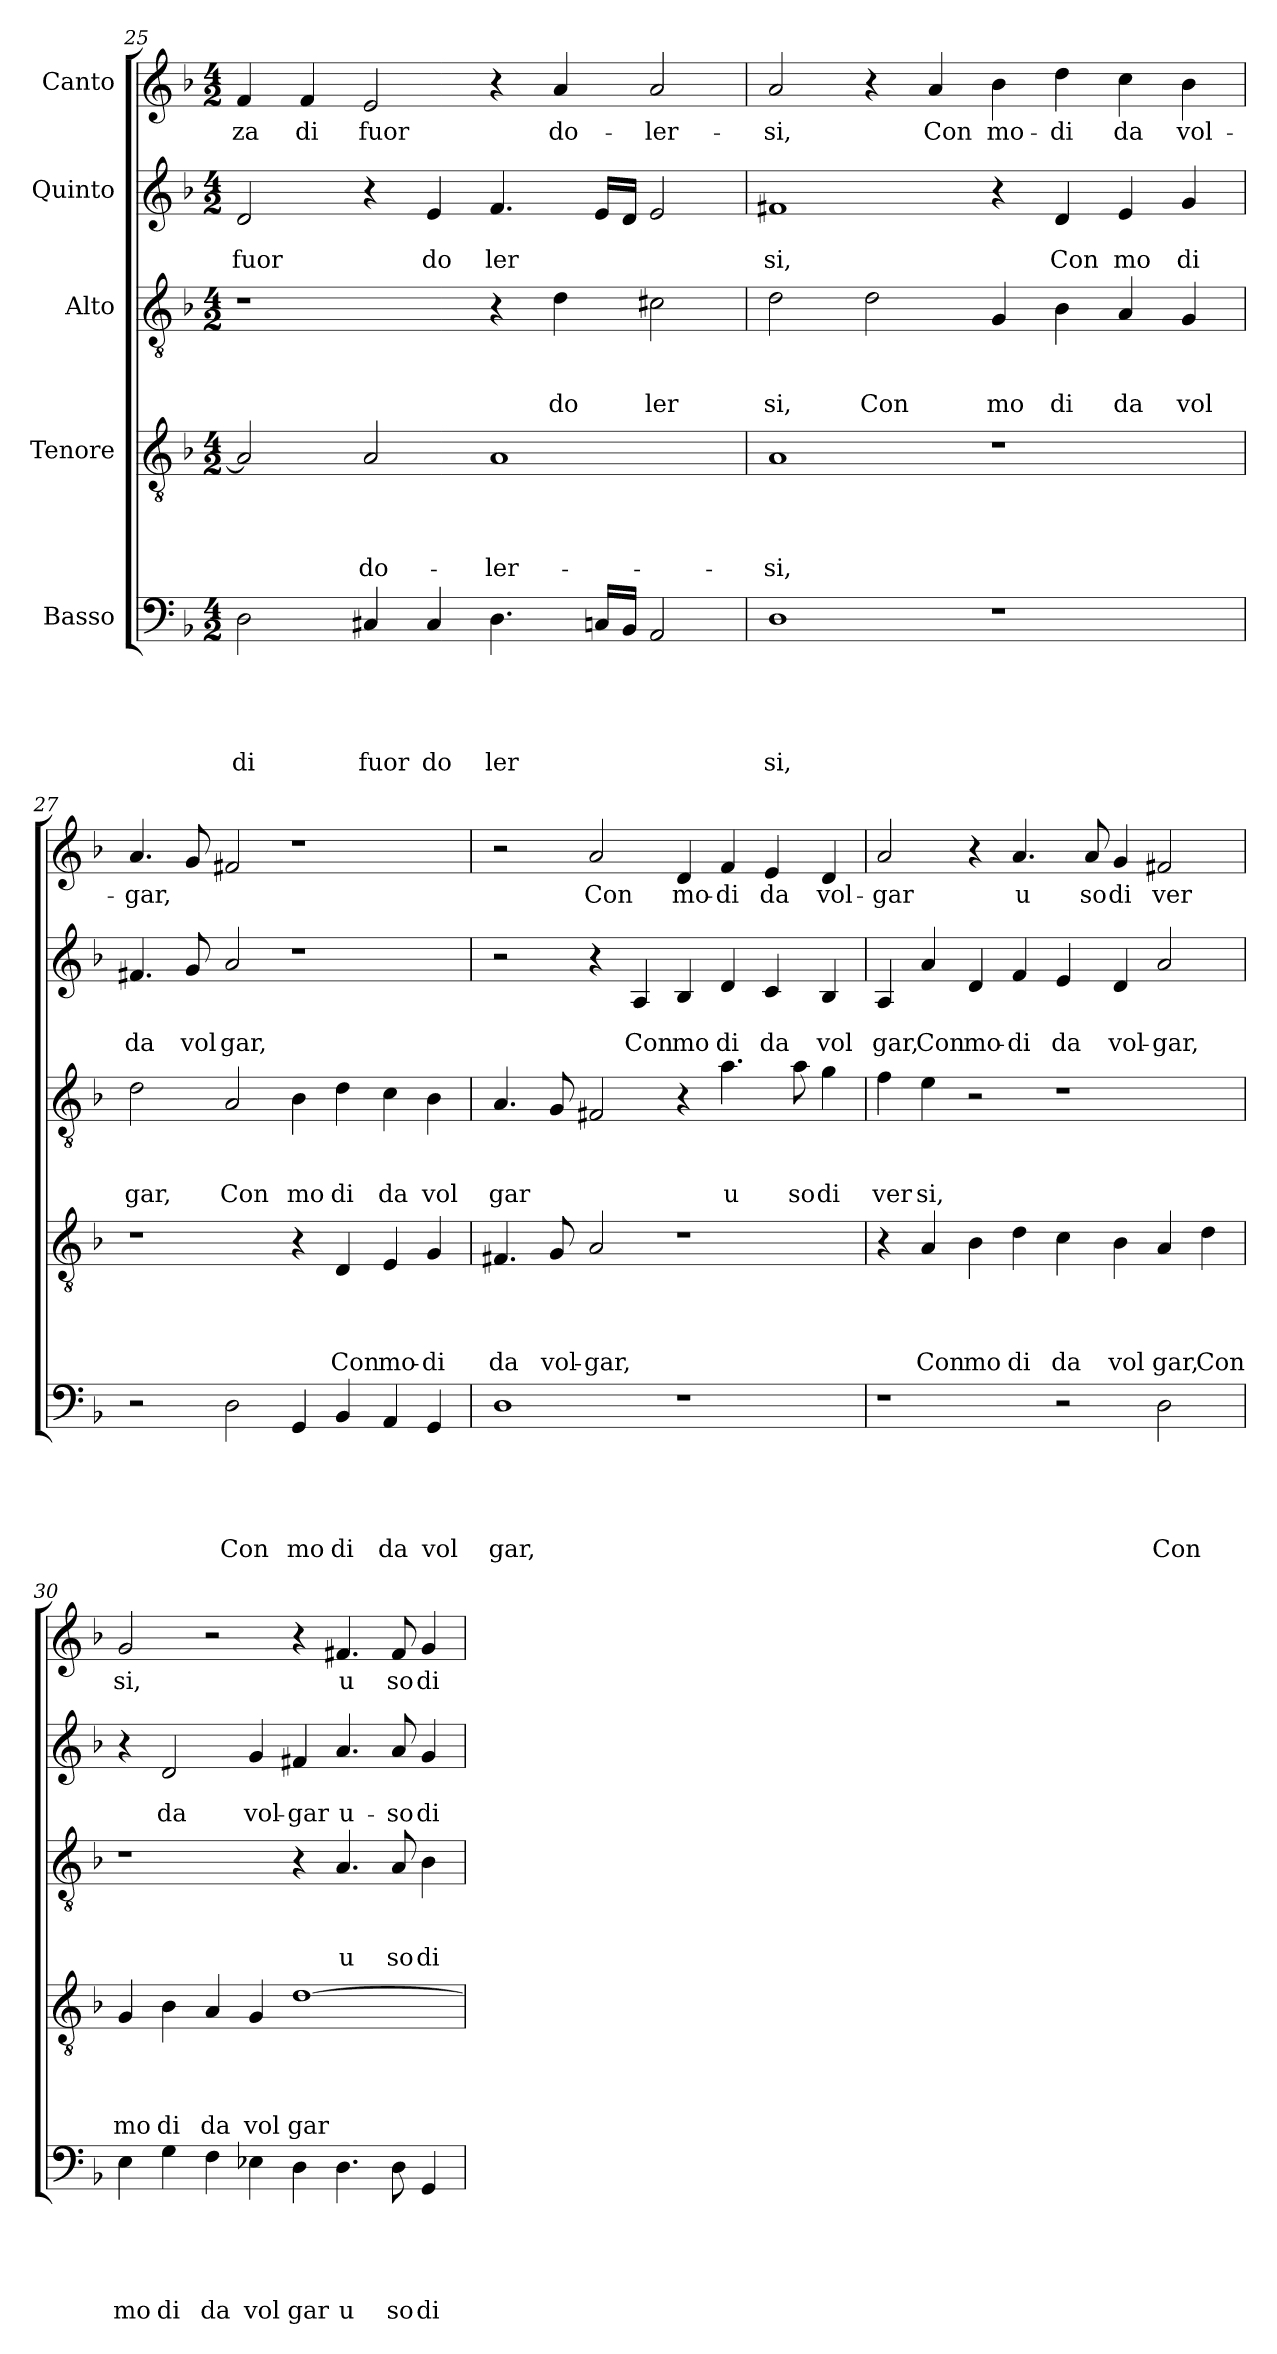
**kern	**text	**text	**text	**text	**text	**kern	**text	**text	**text	**text	**kern	**text	**text	**text	**kern	**text	**text	**kern	**text
*part5	*part5	*part5	*part5	*part5	*part5	*part4	*part4	*part4	*part4	*part4	*part3	*part3	*part3	*part3	*part2	*part2	*part2	*part1	*part1
*staff5	*staff5	*staff5	*staff5	*staff5	*staff5	*staff4	*staff4	*staff4	*staff4	*staff4	*staff3	*staff3	*staff3	*staff3	*staff2	*staff2	*staff2	*staff1	*staff1
*I"Basso	*	*	*	*	*	*I"Tenore	*	*	*	*	*I"Alto	*	*	*	*I"Quinto	*	*	*I"Canto	*
!!LO:PB:g=z
*clefF4	*	*	*	*	*	*clefGv2	*	*	*	*	*clefGv2	*	*	*	*clefG2	*	*	*clefG2	*
*k[b-]	*	*	*	*	*	*k[b-]	*	*	*	*	*k[b-]	*	*	*	*k[b-]	*	*	*k[b-]	*
*F:	*	*	*	*	*	*F:	*	*	*	*	*F:	*	*	*	*F:	*	*	*F:	*
*M4/2	*	*	*	*	*	*M4/2	*	*	*	*	*M4/2	*	*	*	*M4/2	*	*	*M4/2	*
=25	=25	=25	=25	=25	=25	=25	=25	=25	=25	=25	=25	=25	=25	=25	=25	=25	=25	=25	=25
!	!	!	!	!	!LO:LY:b	!	!	!	!	!	!	!	!	!	!	!	!LO:LY:b	!	!LO:LY:b
2D\	.	.	.	.	di	2A/]	.	.	.	.	1r	.	.	.	2d/	.	fuor	4f/	za
!	!	!	!	!	!	!	!	!	!	!	!	!	!	!	!	!	!	!	!LO:LY:b
.	.	.	.	.	.	.	.	.	.	.	.	.	.	.	.	.	.	4f/	di
!	!	!	!	!	!LO:LY:b	!	!	!	!	!LO:LY:b	!	!	!	!	!	!	!	!	!LO:LY:b
4C#X/	.	.	.	.	fuor	2A/	.	.	.	do-	.	.	.	.	4r	.	.	2e/	fuor
!	!	!	!	!	!LO:LY:b	!	!	!	!	!	!	!	!	!	!	!	!LO:LY:b	!	!
4C#/	.	.	.	.	do	.	.	.	.	.	.	.	.	.	4e/	.	do	.	.
!	!	!	!	!	!LO:LY:b	!	!	!	!	!LO:LY:b	!	!	!	!	!	!	!LO:LY:b	!	!
4.D\	.	.	.	.	ler	1A	.	.	.	-ler-	4r	.	.	.	4.f/	.	ler	4r	.
!	!	!	!	!	!	!	!	!	!	!	!	!	!	!LO:LY:b	!	!	!	!	!LO:LY:b
.	.	.	.	.	.	.	.	.	.	.	4d\	.	.	do	.	.	.	4a/	do-
16Cn/LL	.	.	.	.	.	.	.	.	.	.	.	.	.	.	16e/LL	.	.	.	.
16BB-/JJ	.	.	.	.	.	.	.	.	.	.	.	.	.	.	16d/JJ	.	.	.	.
!	!	!	!	!	!	!	!	!	!	!	!	!	!	!LO:LY:b	!	!	!	!	!LO:LY:b
2AA/	.	.	.	.	.	.	.	.	.	.	2c#X\	.	.	ler	2e/	.	.	2a/	-ler-
=26	=26	=26	=26	=26	=26	=26	=26	=26	=26	=26	=26	=26	=26	=26	=26	=26	=26	=26	=26
!	!	!	!	!	!LO:LY:b	!	!	!	!	!LO:LY:b	!	!	!	!LO:LY:b	!	!	!LO:LY:b	!	!LO:LY:b
1D	.	.	.	.	si,	1A	.	.	.	-si,	2d\	.	.	si,	1f#X	.	si,	2a/	-si,
!	!	!	!	!	!	!	!	!	!	!	!	!	!	!LO:LY:b	!	!	!	!	!
.	.	.	.	.	.	.	.	.	.	.	2d\	.	.	Con	.	.	.	4r	.
!	!	!	!	!	!	!	!	!	!	!	!	!	!	!	!	!	!	!	!LO:LY:b
.	.	.	.	.	.	.	.	.	.	.	.	.	.	.	.	.	.	4a/	Con
!	!	!	!	!	!	!	!	!	!	!	!	!	!	!LO:LY:b	!	!	!	!	!LO:LY:b
1r	.	.	.	.	.	1r	.	.	.	.	4G/	.	.	mo	4r	.	.	4b-\	mo-
!	!	!	!	!	!	!	!	!	!	!	!	!	!	!LO:LY:b	!	!	!LO:LY:b	!	!LO:LY:b
.	.	.	.	.	.	.	.	.	.	.	4B-\	.	.	di	4d/	.	Con	4dd\	-di
!	!	!	!	!	!	!	!	!	!	!	!	!	!	!LO:LY:b	!	!	!LO:LY:b	!	!LO:LY:b
.	.	.	.	.	.	.	.	.	.	.	4A/	.	.	da	4e/	.	mo	4cc\	da
!	!	!	!	!	!	!	!	!	!	!	!	!	!	!LO:LY:b	!	!	!LO:LY:b	!	!LO:LY:b
.	.	.	.	.	.	.	.	.	.	.	4G/	.	.	vol	4g/	.	di	4b-\	vol-
=27	=27	=27	=27	=27	=27	=27	=27	=27	=27	=27	=27	=27	=27	=27	=27	=27	=27	=27	=27
!	!	!	!	!	!	!	!	!	!	!	!	!	!	!LO:LY:b	!	!	!LO:LY:b	!	!LO:LY:b
2r	.	.	.	.	.	1r	.	.	.	.	2d\	.	.	gar,	4.f#X/	.	da	4.a/	-gar,
!	!	!	!	!	!	!	!	!	!	!	!	!	!	!	!	!	!LO:LY:b	!	!
.	.	.	.	.	.	.	.	.	.	.	.	.	.	.	8g/	.	vol	8g/	.
!	!	!	!	!	!LO:LY:b	!	!	!	!	!	!	!	!	!LO:LY:b	!	!	!LO:LY:b	!	!
2D\	.	.	.	.	Con	.	.	.	.	.	2A/	.	.	Con	2a/	.	gar,	2f#X/	.
!	!	!	!	!	!LO:LY:b	!	!	!	!	!	!	!	!	!LO:LY:b	!	!	!	!	!
4GG/	.	.	.	.	mo	4r	.	.	.	.	4B-\	.	.	mo	1r	.	.	1r	.
!	!	!	!	!	!LO:LY:b	!	!	!	!	!LO:LY:b	!	!	!	!LO:LY:b	!	!	!	!	!
4BB-/	.	.	.	.	di	4D/	.	.	.	Con	4d\	.	.	di	.	.	.	.	.
!	!	!	!	!	!LO:LY:b	!	!	!	!	!LO:LY:b	!	!	!	!LO:LY:b	!	!	!	!	!
4AA/	.	.	.	.	da	4E/	.	.	.	mo-	4c\	.	.	da	.	.	.	.	.
!	!	!	!	!	!LO:LY:b	!	!	!	!	!LO:LY:b	!	!	!	!LO:LY:b	!	!	!	!	!
4GG/	.	.	.	.	vol	4G/	.	.	.	-di	4B-\	.	.	vol	.	.	.	.	.
=28	=28	=28	=28	=28	=28	=28	=28	=28	=28	=28	=28	=28	=28	=28	=28	=28	=28	=28	=28
!	!	!	!	!	!LO:LY:b	!	!	!	!	!LO:LY:b	!	!	!	!LO:LY:b	!	!	!	!	!
1D	.	.	.	.	gar,	4.F#X/	.	.	.	da	4.A/	.	.	gar	2r	.	.	2r	.
!	!	!	!	!	!	!	!	!	!	!LO:LY:b	!	!	!	!	!	!	!	!	!
.	.	.	.	.	.	8G/	.	.	.	vol-	8G/	.	.	.	.	.	.	.	.
!	!	!	!	!	!	!	!	!	!	!LO:LY:b	!	!	!	!	!	!	!	!	!LO:LY:b
.	.	.	.	.	.	2A/	.	.	.	-gar,	2F#X/	.	.	.	4r	.	.	2a/	Con
!	!	!	!	!	!	!	!	!	!	!	!	!	!	!	!	!	!LO:LY:b	!	!
.	.	.	.	.	.	.	.	.	.	.	.	.	.	.	4A/	.	Con	.	.
!	!	!	!	!	!	!	!	!	!	!	!	!	!	!	!	!	!LO:LY:b	!	!LO:LY:b
1r	.	.	.	.	.	1r	.	.	.	.	4r	.	.	.	4B-/	.	mo	4d/	mo-
!	!	!	!	!	!	!	!	!	!	!	!	!	!	!LO:LY:b	!	!	!LO:LY:b	!	!LO:LY:b
.	.	.	.	.	.	.	.	.	.	.	4.a\	.	.	u	4d/	.	di	4f/	-di
!	!	!	!	!	!	!	!	!	!	!	!	!	!	!	!	!	!LO:LY:b	!	!LO:LY:b
.	.	.	.	.	.	.	.	.	.	.	.	.	.	.	4c/	.	da	4e/	da
!	!	!	!	!	!	!	!	!	!	!	!	!	!	!LO:LY:b	!	!	!	!	!
.	.	.	.	.	.	.	.	.	.	.	8a\	.	.	so	.	.	.	.	.
!	!	!	!	!	!	!	!	!	!	!	!	!	!	!LO:LY:b	!	!	!LO:LY:b	!	!LO:LY:b
.	.	.	.	.	.	.	.	.	.	.	4g\	.	.	di	4B-/	.	vol	4d/	vol-
!!LO:LB:g=z
=29	=29	=29	=29	=29	=29	=29	=29	=29	=29	=29	=29	=29	=29	=29	=29	=29	=29	=29	=29
!	!	!	!	!	!	!	!	!	!	!	!	!	!	!LO:LY:b	!	!	!LO:LY:b	!	!LO:LY:b
1r	.	.	.	.	.	4r	.	.	.	.	4f\	.	.	ver	4A/	.	gar,	2a/	-gar
!	!	!	!	!	!	!	!	!	!	!LO:LY:b	!	!	!	!LO:LY:b	!	!	!LO:LY:b	!	!
.	.	.	.	.	.	4A/	.	.	.	Con	4e\	.	.	si,	4a/	.	Con	.	.
!	!	!	!	!	!	!	!	!	!	!LO:LY:b	!	!	!	!	!	!	!LO:LY:b	!	!
.	.	.	.	.	.	4B-\	.	.	.	mo	2r	.	.	.	4d/	.	mo-	4r	.
!	!	!	!	!	!	!	!	!	!	!LO:LY:b	!	!	!	!	!	!	!LO:LY:b	!	!LO:LY:b
.	.	.	.	.	.	4d\	.	.	.	di	.	.	.	.	4f/	.	-di	4.a/	u
!	!	!	!	!	!	!	!	!	!	!LO:LY:b	!	!	!	!	!	!	!LO:LY:b	!	!
2r	.	.	.	.	.	4c\	.	.	.	da	1r	.	.	.	4e/	.	da	.	.
!	!	!	!	!	!	!	!	!	!	!	!	!	!	!	!	!	!	!	!LO:LY:b
.	.	.	.	.	.	.	.	.	.	.	.	.	.	.	.	.	.	8a/	so
!	!	!	!	!	!	!	!	!	!	!LO:LY:b	!	!	!	!	!	!	!LO:LY:b	!	!LO:LY:b
.	.	.	.	.	.	4B-\	.	.	.	vol	.	.	.	.	4d/	.	vol-	4g/	di
!	!	!	!	!	!LO:LY:b	!	!	!	!	!LO:LY:b	!	!	!	!	!	!	!LO:LY:b	!	!LO:LY:b
2D\	.	.	.	.	Con	4A/	.	.	.	gar,	.	.	.	.	2a/	.	-gar,	2f#X/	ver
!	!	!	!	!	!	!	!	!	!	!LO:LY:b	!	!	!	!	!	!	!	!	!
.	.	.	.	.	.	4d\	.	.	.	Con	.	.	.	.	.	.	.	.	.
=30	=30	=30	=30	=30	=30	=30	=30	=30	=30	=30	=30	=30	=30	=30	=30	=30	=30	=30	=30
!	!	!	!	!	!LO:LY:b	!	!	!	!	!LO:LY:b	!	!	!	!	!	!	!	!	!LO:LY:b
4E\	.	.	.	.	mo	4G/	.	.	.	mo	1r	.	.	.	4r	.	.	2g/	si,
!	!	!	!	!	!LO:LY:b	!	!	!	!	!LO:LY:b	!	!	!	!	!	!	!LO:LY:b	!	!
4G\	.	.	.	.	di	4B-\	.	.	.	di	.	.	.	.	2d/	.	da	.	.
!	!	!	!	!	!LO:LY:b	!	!	!	!	!LO:LY:b	!	!	!	!	!	!	!	!	!
4F\	.	.	.	.	da	4A/	.	.	.	da	.	.	.	.	.	.	.	2r	.
!	!	!	!	!	!LO:LY:b	!	!	!	!	!LO:LY:b	!	!	!	!	!	!	!LO:LY:b	!	!
4E-X\	.	.	.	.	vol	4G/	.	.	.	vol	.	.	.	.	4g/	.	vol-	.	.
!	!	!	!	!	!LO:LY:b	!	!	!	!	!LO:LY:b	!	!	!	!	!	!	!LO:LY:b	!	!
4D\	.	.	.	.	gar	[>1d	.	.	.	gar	4r	.	.	.	4f#X/	.	-gar	4r	.
!	!	!	!	!	!LO:LY:b	!	!	!	!	!	!	!	!	!LO:LY:b	!	!	!LO:LY:b	!	!LO:LY:b
4.D\	.	.	.	.	u	.	.	.	.	.	4.A/	.	.	u	4.a/	.	u-	4.f#X/	u
!	!	!	!	!	!LO:LY:b	!	!	!	!	!	!	!	!	!LO:LY:b	!	!	!LO:LY:b	!	!LO:LY:b
8D\	.	.	.	.	so	.	.	.	.	.	8A/	.	.	so	8a/	.	-so	8f#/	so
!	!	!	!	!	!LO:LY:b	!	!	!	!	!	!	!	!	!LO:LY:b	!	!	!LO:LY:b	!	!LO:LY:b
4GG/	.	.	.	.	di	.	.	.	.	.	4B-\	.	.	di	4g/	.	di-	4g/	di
=	=	=	=	=	=	=	=	=	=	=	=	=	=	=	=	=	=	=	=
*-	*-	*-	*-	*-	*-	*-	*-	*-	*-	*-	*-	*-	*-	*-	*-	*-	*-	*-	*-
